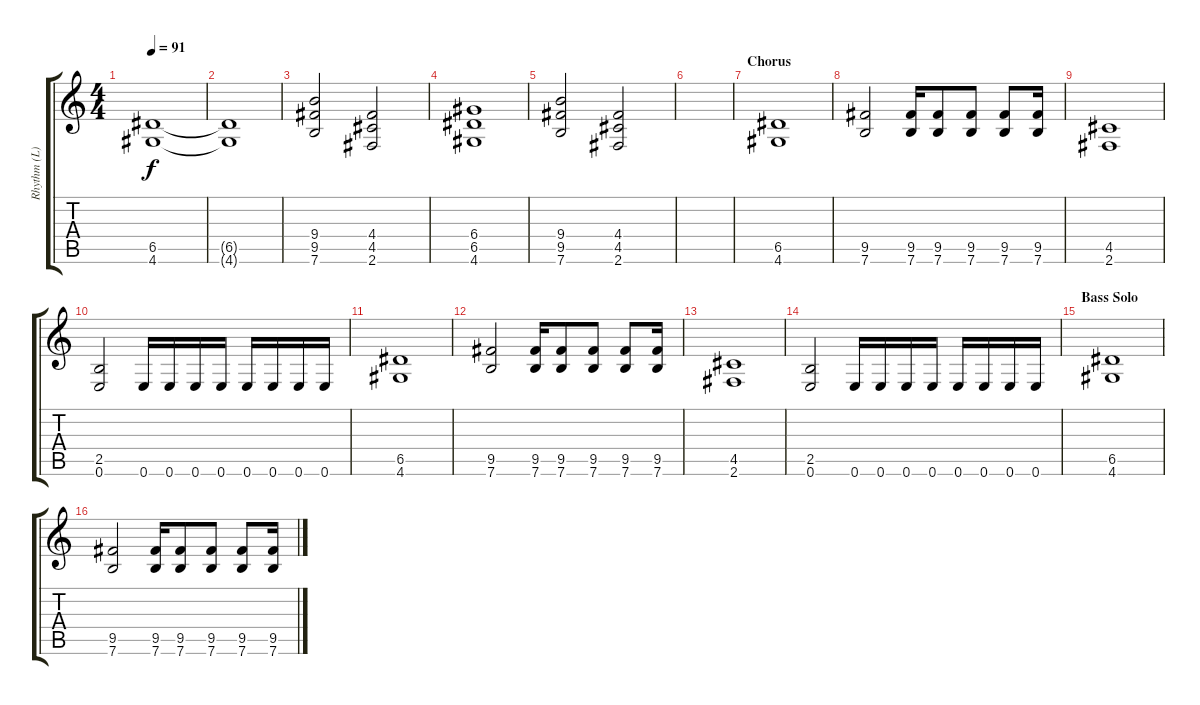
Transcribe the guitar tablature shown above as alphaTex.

\track ("Rhythm (L)" "Rhythm (L)") {instrument distortionguitar}
\staff {score tabs}
\tuning (E4 B3 G3 D3 A2 E2) {hide}
\ts (4 4)
\tempo 91
\clef g2
\ks c
(6.5{t} 4.6{t}).1{dy f} |
(6.5{t} 4.6{t}).1 |
(9.4 9.5 7.6).2 (4.4 4.5 2.6).2 |
(6.4 6.5 4.6).1 |
(9.4 9.5 7.6).2 (4.4 4.5 2.6).2 |
|
\section ("" "Chorus")
(6.5 4.6).1 |
(9.5 7.6).2 (9.5 7.6).16 (9.5 7.6).8 (9.5 7.6).8 (9.5 7.6).8 (9.5 7.6).16 |
(4.5 2.6).1 |
(2.5 0.6).2 0.6.16 0.6.16 0.6.16 0.6.16 0.6.16 0.6.16 0.6.16 0.6.16 |
(6.5 4.6).1 |
(9.5 7.6).2 (9.5 7.6).16 (9.5 7.6).8 (9.5 7.6).8 (9.5 7.6).8 (9.5 7.6).16 |
(4.5 2.6).1 |
(2.5 0.6).2 0.6.16 0.6.16 0.6.16 0.6.16 0.6.16 0.6.16 0.6.16 0.6.16 |
\section ("" "Bass Solo")
(6.5 4.6).1 |
(9.5 7.6).2 (9.5 7.6).16 (9.5 7.6).8 (9.5 7.6).8 (9.5 7.6).8 (9.5 7.6).16
